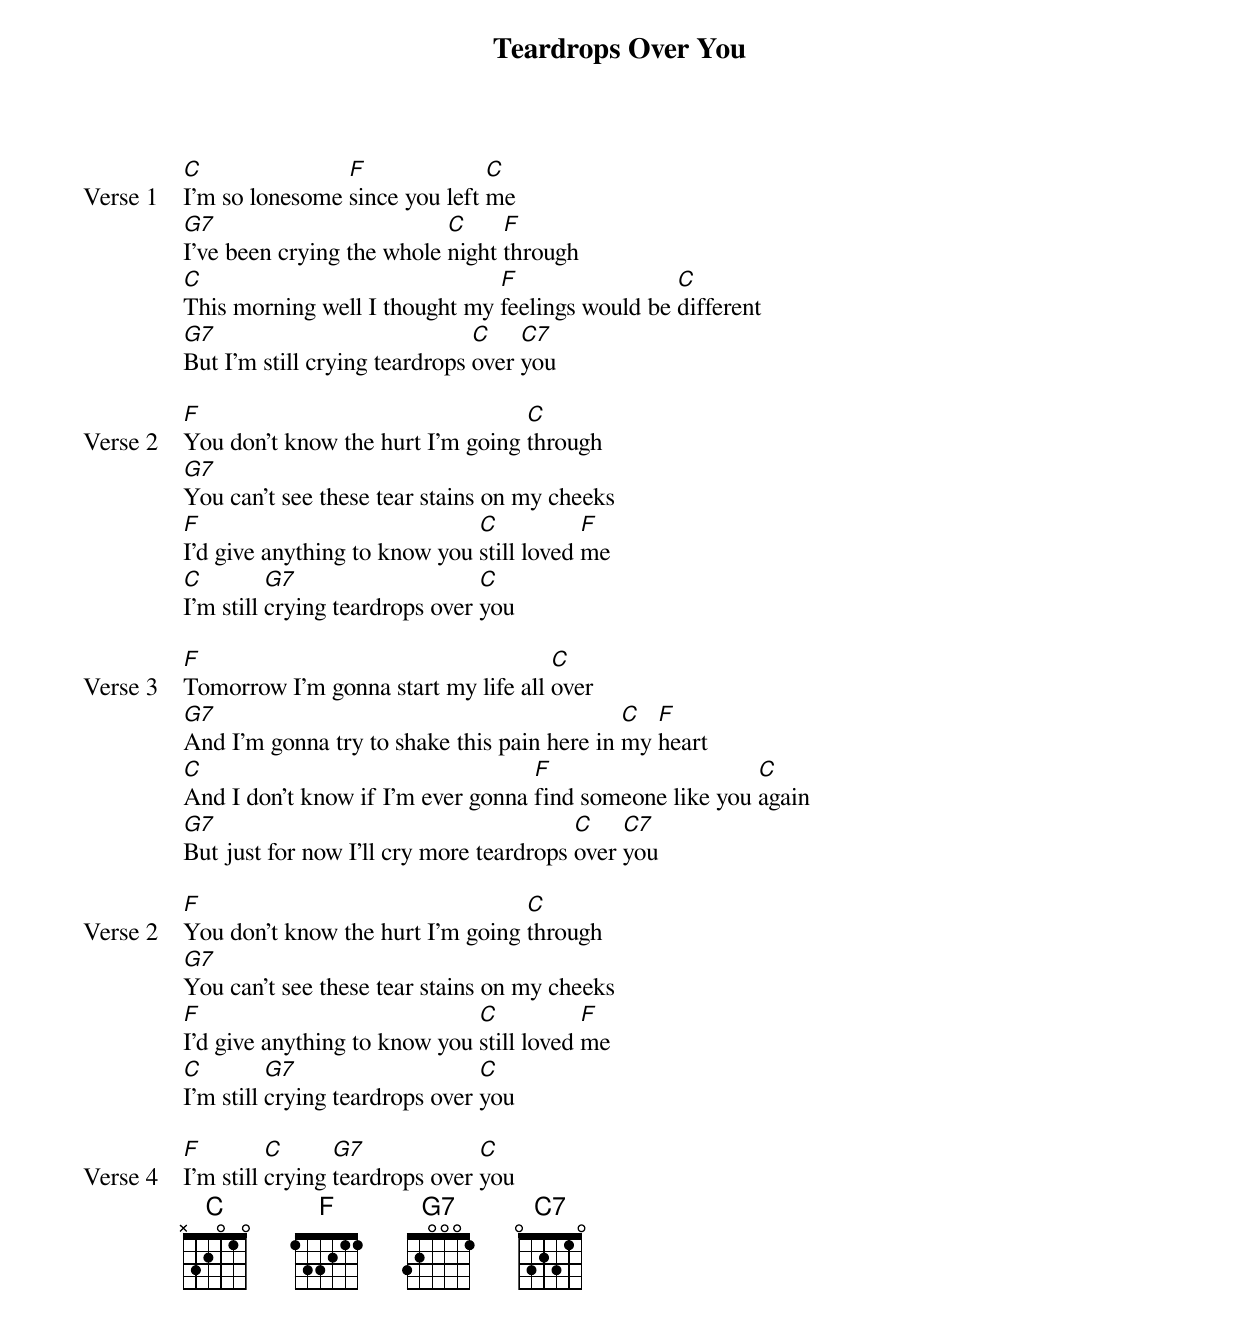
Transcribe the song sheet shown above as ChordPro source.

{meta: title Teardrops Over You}
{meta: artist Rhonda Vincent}

{start_of_verse: Verse 1}
[C]I’m so lonesome [F]since you left [C]me
[G7]I’ve been crying the whole [C]night [F]through
[C]This morning well I thought my [F]feelings would be [C]different
[G7]But I’m still crying teardrops [C]over [C7]you
{end_of_verse}

{start_of_verse: Verse 2}
[F]You don’t know the hurt I’m going [C]through
[G7]You can’t see these tear stains on my cheeks
[F]I’d give anything to know you [C]still loved [F]me
[C]I’m still [G7]crying teardrops over [C]you
{end_of_verse}

{start_of_verse: Verse 3}
[F]Tomorrow I’m gonna start my life all [C]over
[G7]And I’m gonna try to shake this pain here in [C]my [F]heart
[C]And I don’t know if I’m ever gonna [F]find someone like you [C]again
[G7]But just for now I’ll cry more teardrops [C]over [C7]you
{end_of_verse}

{start_of_verse: Verse 2}
[F]You don’t know the hurt I’m going [C]through
[G7]You can’t see these tear stains on my cheeks
[F]I’d give anything to know you [C]still loved [F]me
[C]I’m still [G7]crying teardrops over [C]you
{end_of_verse}

{start_of_verse: Verse 4}
[F]I’m still [C]crying [G7]teardrops over [C]you
{end_of_verse}
